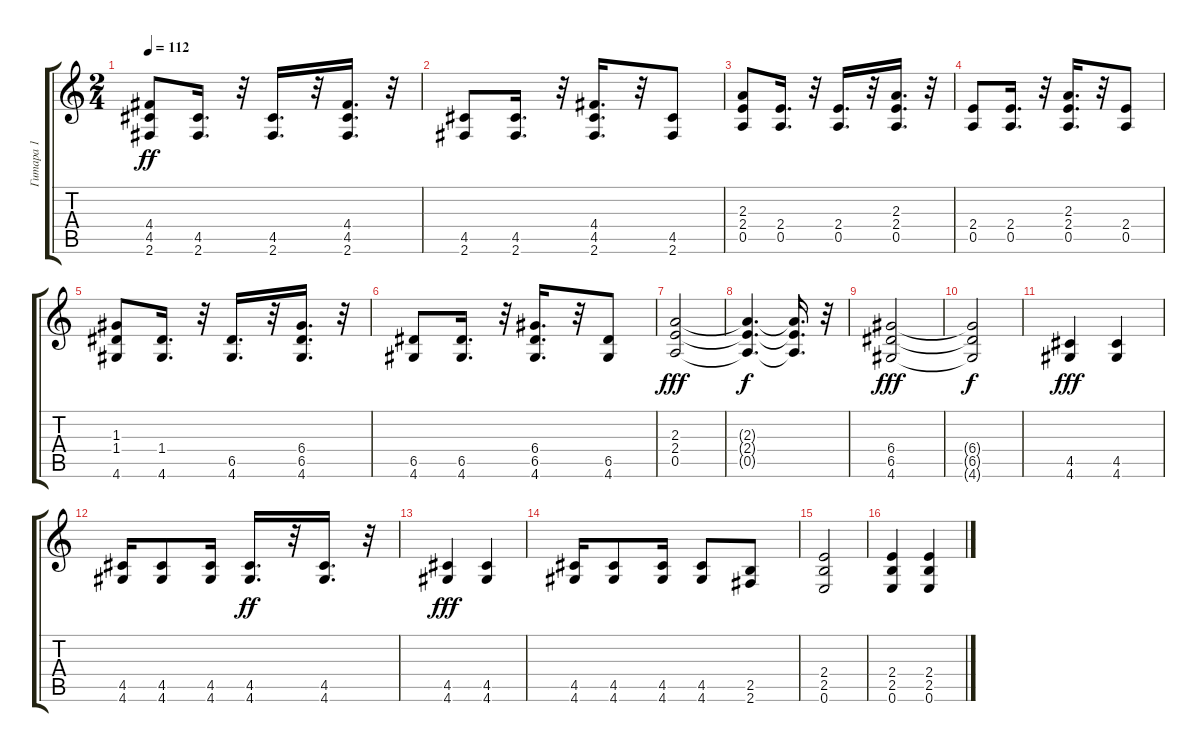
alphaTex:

\track ("Гитара 1" "Гитара 1") {instrument distortionguitar}
\staff {score tabs}
\tuning (E4 B3 G3 D3 A2 E2) {hide}
\ts (2 4)
\tempo 112
\clef g2
\ks c
(4.4 4.5 2.6).8{dy ff} (4.5 2.6).16{d} r.32 (4.5 2.6).16{d} r.32 (4.4 4.5 2.6).16{d} r.32 |
(4.5 2.6).8 (4.5 2.6).16{d} r.32 (4.4 4.5 2.6).16{d} r.32 (4.5 2.6).8 |
(2.3 2.4 0.5).8 (2.4 0.5).16{d} r.32 (2.4 0.5).16{d} r.32 (2.3 2.4 0.5).16{d} r.32 |
(2.4 0.5).8 (2.4 0.5).16{d} r.32 (2.3 2.4 0.5).16{d} r.32 (2.4 0.5).8 |
(1.3 1.4 4.6).8 (1.4 4.6).16{d} r.32 (6.5 4.6).16{d} r.32 (6.4 6.5 4.6).16{d} r.32 |
(6.5 4.6).8 (6.5 4.6).16{d} r.32 (6.4 6.5 4.6).16{d} r.32 (6.5 4.6).8 |
(2.3 2.4 0.5).2{dy fff} |
(2.3{t} 2.4{t} 0.5{t}).4{d dy f} (2.3{t} 2.4{t} 0.5{t}).16{d} r.32 |
(6.4 6.5 4.6).2{dy fff} |
(6.4{t} 6.5{t} 4.6{t}).2{dy f} |
(4.5 4.6).4{dy fff} (4.5 4.6).4 |
(4.5 4.6).16 (4.5 4.6).8 (4.5 4.6).16 (4.5 4.6).16{d dy ff} r.32 (4.5 4.6).16{d} r.32 |
(4.5 4.6).4{dy fff} (4.5 4.6).4 |
(4.5 4.6).16 (4.5 4.6).8 (4.5 4.6).16 (4.5 4.6).8 (2.5 2.6).8 |
(2.4 2.5 0.6).2 |
(2.4 2.5 0.6).4 (2.4 2.5 0.6).4
